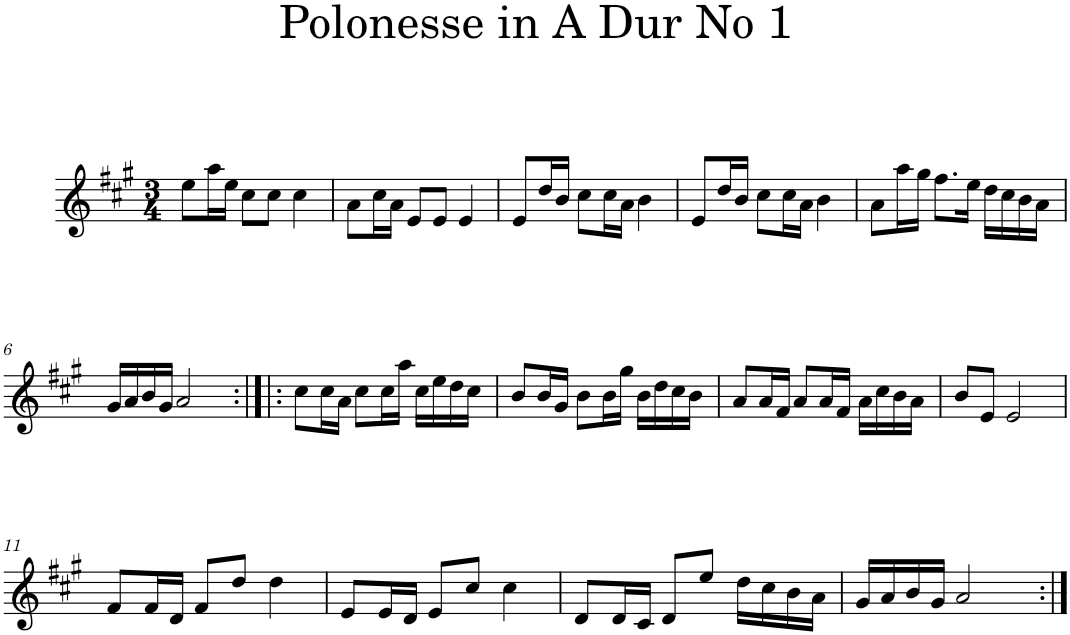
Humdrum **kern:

**kern
*part1
*staff1
*I"Piano
*I'Pno
*clefG2
*k[f#c#g#]
*A:
*M3/4
=1
8ee\L
16aa\L
16ee\JJ
8cc#\L
8cc#\J
4cc#\
=2
8a\L
16cc#\L
16a\JJ
8e/L
8e/J
4e/
=3
8e/L
16dd/L
16b/JJ
8cc#\L
16cc#\L
16a\JJ
4b\
=4
8e/L
16dd/L
16b/JJ
8cc#\L
16cc#\L
16a\JJ
4b\
=5
8a\L
16aa\L
16gg#\JJ
8.ff#\L
16ee\Jk
16dd\LL
16cc#\
16b\
16a\JJ
!!LO:LB:g=z
=6
16g#/LL
16a/
16b/
16g#/JJ
2a/
=7:|!|:
8cc#\L
16cc#\L
16a\JJ
8cc#\L
16cc#\L
16aa\JJ
16cc#\LL
16ee\
16dd\
16cc#\JJ
=8
8b/L
16b/L
16g#/JJ
8b\L
16b\L
16gg#\JJ
16b\LL
16dd\
16cc#\
16b\JJ
=9
8a/L
16a/L
16f#/JJ
8a/L
16a/L
16f#/JJ
16a\LL
16cc#\
16b\
16a\JJ
=10
8b/L
8e/J
2e/
!!LO:LB:g=z
=11
8f#/L
16f#/L
16d/JJ
8f#/L
8dd/J
4dd\
=12
8e/L
16e/L
16d/JJ
8e/L
8cc#/J
4cc#\
=13
8d/L
16d/L
16c#/JJ
8d/L
8ee/J
16dd\LL
16cc#\
16b\
16a\JJ
=14
16g#/LL
16a/
16b/
16g#/JJ
2a/
=:|!
*-
